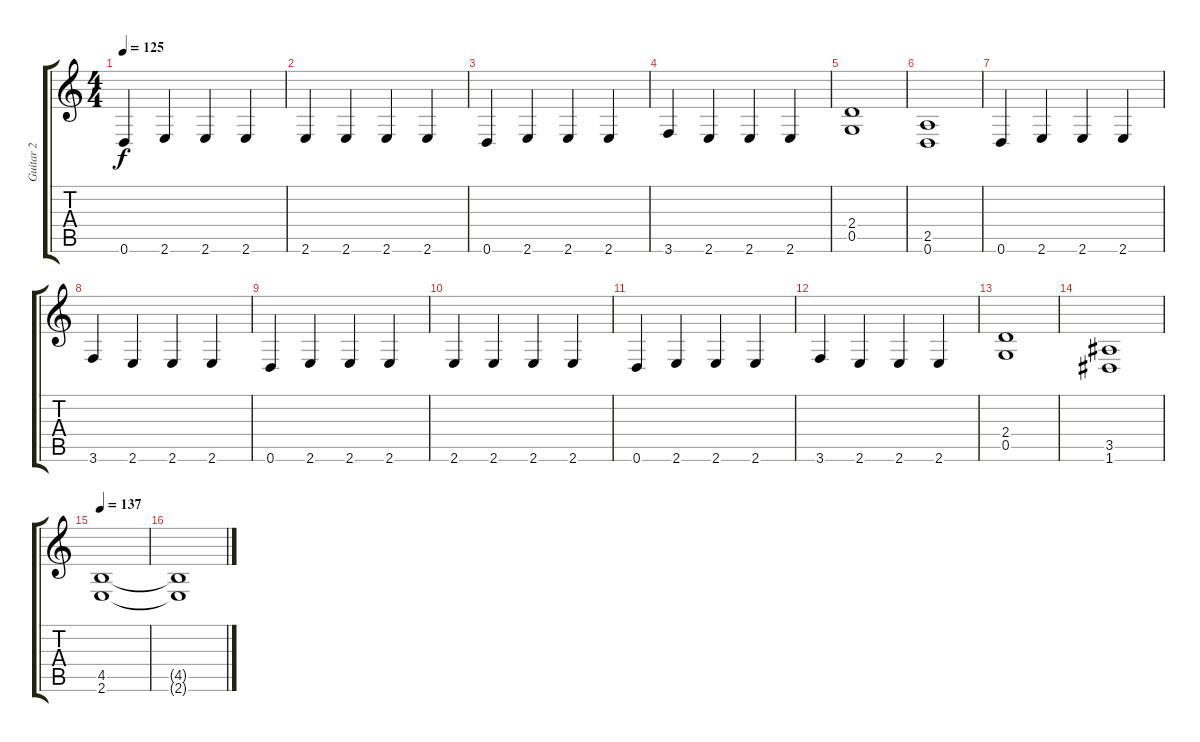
\track ("Guitar 2" "Guitar 2") {instrument distortionguitar}
\staff {score tabs}
\tuning (D4 A3 F3 C3 G2 D2) {hide}
\ts (4 4)
\tempo 125
\clef g2
\ks c
0.6.4{dy f} 2.6.4 2.6.4 2.6.4 |
2.6.4 2.6.4 2.6.4 2.6.4 |
0.6.4 2.6.4 2.6.4 2.6.4 |
3.6.4 2.6.4 2.6.4 2.6.4 |
(2.4 0.5).1 |
(2.5 0.6).1 |
0.6.4 2.6.4 2.6.4 2.6.4 |
3.6.4 2.6.4 2.6.4 2.6.4 |
0.6.4 2.6.4 2.6.4 2.6.4 |
2.6.4 2.6.4 2.6.4 2.6.4 |
0.6.4 2.6.4 2.6.4 2.6.4 |
3.6.4 2.6.4 2.6.4 2.6.4 |
(2.4 0.5).1 |
(3.5 1.6).1 |
\tempo 137
(4.5 2.6).1 |
(4.5{t} 2.6{t}).1
